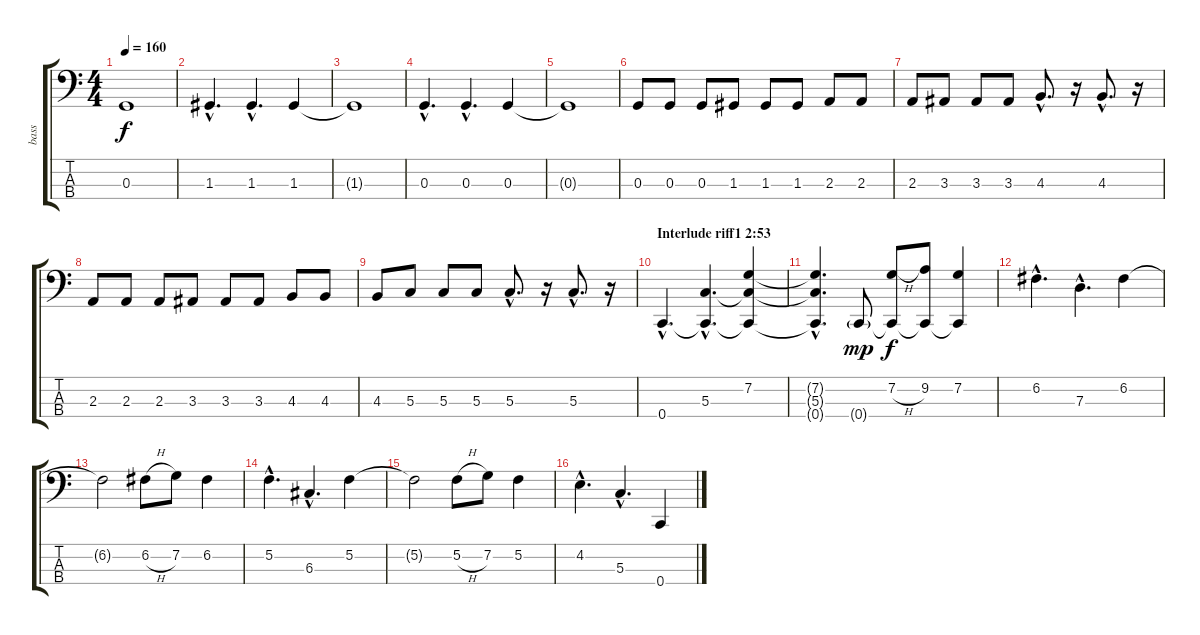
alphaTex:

\track ("bass" "bass") {instrument electricbasspick}
\staff {score tabs}
\tuning (F2 C2 G1 C1) {hide}
\ts (4 4)
\tempo 160
\clef f4
\ks c
0.3{t}.1{dy f} |
1.3{hac}.4{d} 1.3{hac}.4{d} 1.3.4 |
1.3{t}.1 |
0.3{hac}.4{d} 0.3{hac}.4{d} 0.3.4 |
0.3{t}.1 |
0.3.8 0.3.8 0.3.8 1.3.8 1.3.8 1.3.8 2.3.8 2.3.8 |
2.3.8 3.3.8 3.3.8 3.3.8 4.3{hac}.8{d} r.16 4.3{hac}.8{d} r.16 |
2.3.8 2.3.8 2.3.8 3.3.8 3.3.8 3.3.8 4.3.8 4.3.8 |
4.3.8 5.3.8 5.3.8 5.3.8 5.3{hac}.8{d} r.16 5.3{hac}.8{d} r.16 |
\section ("" "Interlude riff1 2:53")
0.4{hac}.4{d} (5.3{hac} 0.4{hac t}).4{d} (7.2 5.3{t} 0.4{t}).4 |
(7.2{hac t} 5.3{hac t} 0.4{hac t}).4{d} 0.4{g}.8{dy mp} (7.2{h} 0.4{t}).8{dy f} (9.2 0.4{t}).8 (7.2 0.4{t}).4 |
6.2{hac}.4{d} 7.3{hac}.4{d} 6.2.4 |
6.2{t}.2 6.2{h}.8 7.2.8 6.2.4 |
5.2{hac}.4{d} 6.3{hac}.4{d} 5.2.4 |
5.2{t}.2 5.2{h}.8 7.2.8 5.2.4 |
4.2{hac}.4{d} 5.3{hac}.4{d} 0.4.4
